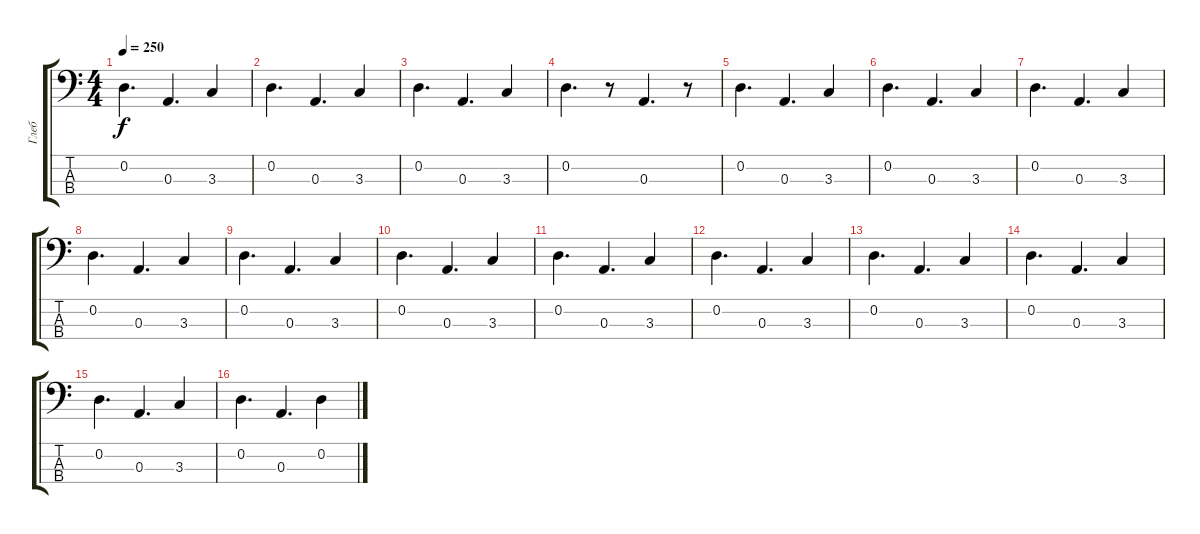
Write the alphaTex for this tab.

\track ("Глеб" "Глеб") {instrument electricbasspick}
\staff {score tabs}
\tuning (G2 D2 A1 E1) {hide}
\ts (4 4)
\tempo 250
\clef f4
\ks c
0.2.4{d dy f} 0.3.4{d} 3.3.4 |
0.2.4{d} 0.3.4{d} 3.3.4 |
0.2.4{d} 0.3.4{d} 3.3.4 |
0.2.4{d} r.8 0.3.4{d} r.8 |
0.2.4{d} 0.3.4{d} 3.3.4 |
0.2.4{d} 0.3.4{d} 3.3.4 |
0.2.4{d} 0.3.4{d} 3.3.4 |
0.2.4{d} 0.3.4{d} 3.3.4 |
0.2.4{d} 0.3.4{d} 3.3.4 |
0.2.4{d} 0.3.4{d} 3.3.4 |
0.2.4{d} 0.3.4{d} 3.3.4 |
0.2.4{d} 0.3.4{d} 3.3.4 |
0.2.4{d} 0.3.4{d} 3.3.4 |
0.2.4{d} 0.3.4{d} 3.3.4 |
0.2.4{d} 0.3.4{d} 3.3.4 |
0.2.4{d} 0.3.4{d} 0.2.4
